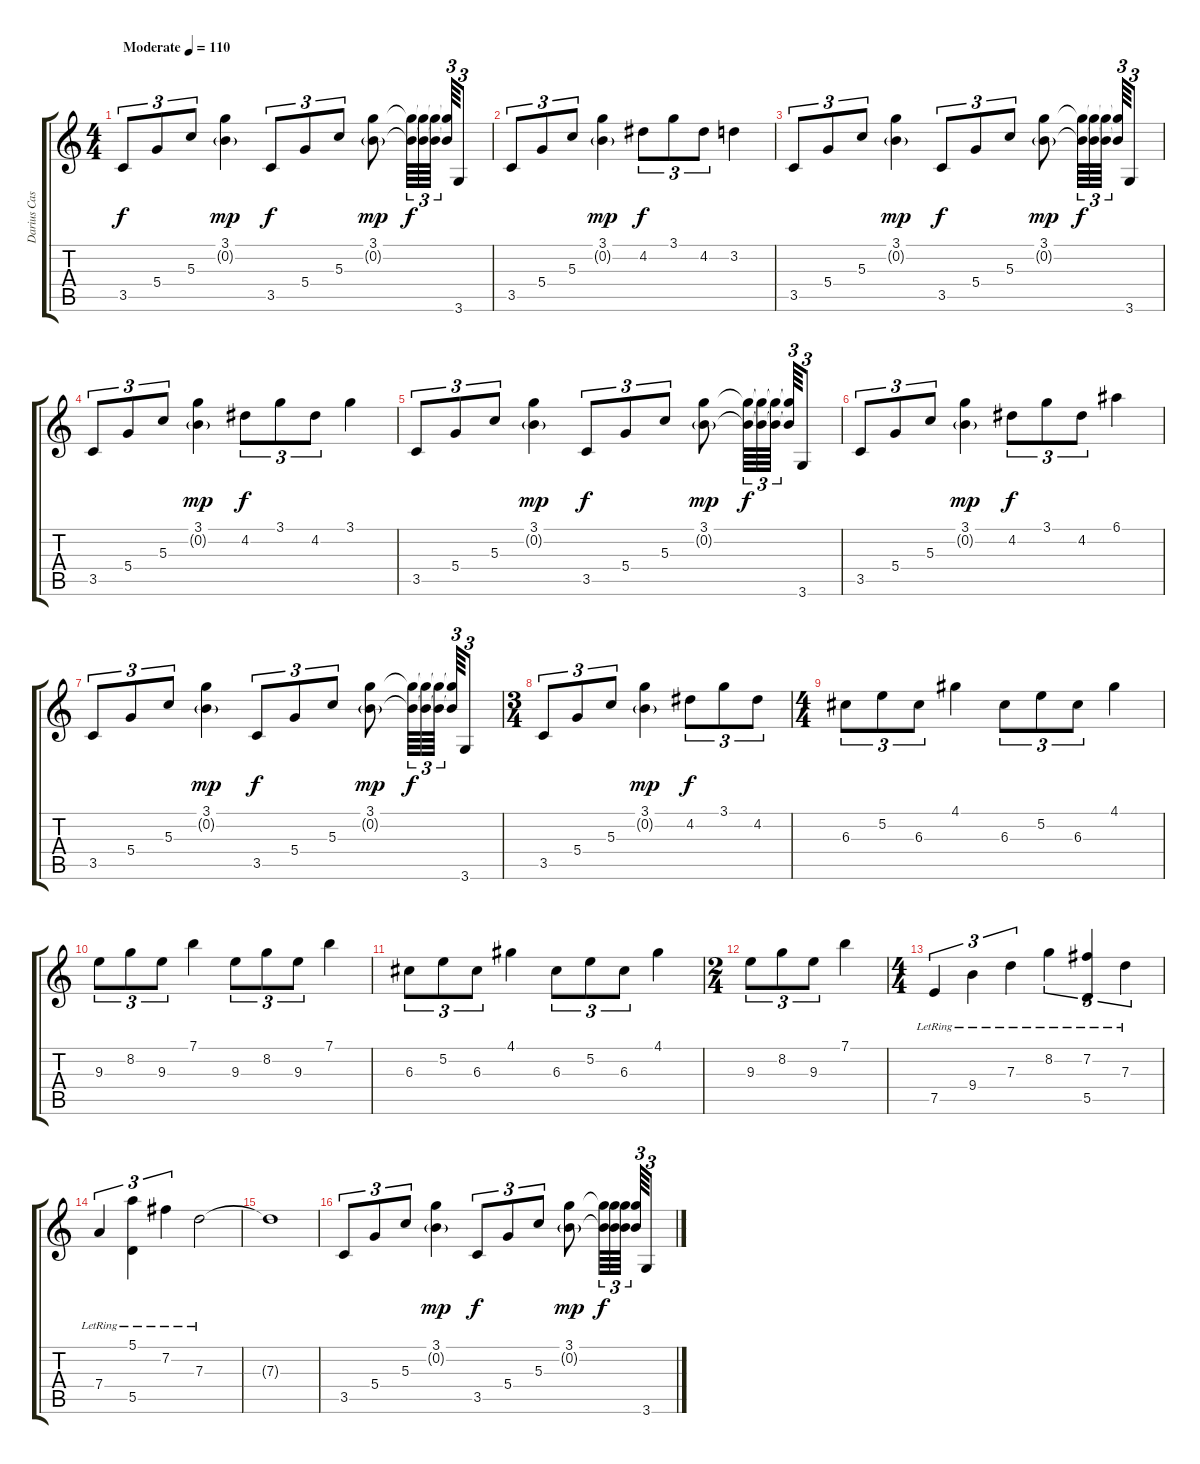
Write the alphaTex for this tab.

\track ("Darius Castellolf IV" "Darius Cas") {instrument acousticguitarsteel}
\staff {score tabs}
\tuning (E4 B3 G3 D3 A2 E2) {hide}
\ts (4 4)
\tempo (110 "Moderate")
\clef g2
\ks c
3.5.8{tu (3 2) dy f instrument acousticguitarsteel} 5.4.8{tu (3 2)} 5.3.8{tu (3 2)} (3.1 0.2{g}).4{dy mp} 3.5.8{tu (3 2) dy f} 5.4.8{tu (3 2)} 5.3.8{tu (3 2)} (3.1 0.2{g}).8{dy mp} (3.1{t} 0.2{t}).64{tu (3 2) dy f} (3.1{t} 0.2{t}).64{tu (3 2)} (3.1{t} 0.2{t}).64{tu (3 2) beam splitsecondary} (3.1{t} 0.2{t}).64{tu (3 2)} 3.6.8{tu (3 2)} |
3.5.8{tu (3 2)} 5.4.8{tu (3 2)} 5.3.8{tu (3 2)} (3.1 0.2{g}).4{dy mp} 4.2.8{tu (3 2) dy f} 3.1.8{tu (3 2)} 4.2.8{tu (3 2)} 3.2.4 |
3.5.8{tu (3 2)} 5.4.8{tu (3 2)} 5.3.8{tu (3 2)} (3.1 0.2{g}).4{dy mp} 3.5.8{tu (3 2) dy f} 5.4.8{tu (3 2)} 5.3.8{tu (3 2)} (3.1 0.2{g}).8{dy mp} (3.1{t} 0.2{t}).64{tu (3 2) dy f} (3.1{t} 0.2{t}).64{tu (3 2)} (3.1{t} 0.2{t}).64{tu (3 2) beam splitsecondary} (3.1{t} 0.2{t}).64{tu (3 2)} 3.6.8{tu (3 2)} |
3.5.8{tu (3 2)} 5.4.8{tu (3 2)} 5.3.8{tu (3 2)} (3.1 0.2{g}).4{dy mp} 4.2.8{tu (3 2) dy f} 3.1.8{tu (3 2)} 4.2.8{tu (3 2)} 3.1.4 |
3.5.8{tu (3 2)} 5.4.8{tu (3 2)} 5.3.8{tu (3 2)} (3.1 0.2{g}).4{dy mp} 3.5.8{tu (3 2) dy f} 5.4.8{tu (3 2)} 5.3.8{tu (3 2)} (3.1 0.2{g}).8{dy mp} (3.1{t} 0.2{t}).64{tu (3 2) dy f} (3.1{t} 0.2{t}).64{tu (3 2)} (3.1{t} 0.2{t}).64{tu (3 2) beam splitsecondary} (3.1{t} 0.2{t}).64{tu (3 2)} 3.6.8{tu (3 2)} |
3.5.8{tu (3 2)} 5.4.8{tu (3 2)} 5.3.8{tu (3 2)} (3.1 0.2{g}).4{dy mp} 4.2.8{tu (3 2) dy f} 3.1.8{tu (3 2)} 4.2.8{tu (3 2)} 6.1.4 |
3.5.8{tu (3 2)} 5.4.8{tu (3 2)} 5.3.8{tu (3 2)} (3.1 0.2{g}).4{dy mp} 3.5.8{tu (3 2) dy f} 5.4.8{tu (3 2)} 5.3.8{tu (3 2)} (3.1 0.2{g}).8{dy mp} (3.1{t} 0.2{t}).64{tu (3 2) dy f} (3.1{t} 0.2{t}).64{tu (3 2)} (3.1{t} 0.2{t}).64{tu (3 2) beam splitsecondary} (3.1{t} 0.2{t}).64{tu (3 2)} 3.6.8{tu (3 2)} |
\ts (3 4)
3.5.8{tu (3 2)} 5.4.8{tu (3 2)} 5.3.8{tu (3 2)} (3.1 0.2{g}).4{dy mp} 4.2.8{tu (3 2) dy f} 3.1.8{tu (3 2)} 4.2.8{tu (3 2)} |
\ts (4 4)
6.3.8{tu (3 2)} 5.2.8{tu (3 2)} 6.3.8{tu (3 2)} 4.1.4 6.3.8{tu (3 2)} 5.2.8{tu (3 2)} 6.3.8{tu (3 2)} 4.1.4 |
9.3.8{tu (3 2)} 8.2.8{tu (3 2)} 9.3.8{tu (3 2)} 7.1.4 9.3.8{tu (3 2)} 8.2.8{tu (3 2)} 9.3.8{tu (3 2)} 7.1.4 |
6.3.8{tu (3 2)} 5.2.8{tu (3 2)} 6.3.8{tu (3 2)} 4.1.4 6.3.8{tu (3 2)} 5.2.8{tu (3 2)} 6.3.8{tu (3 2)} 4.1.4 |
\ts (2 4)
9.3.8{tu (3 2)} 8.2.8{tu (3 2)} 9.3.8{tu (3 2)} 7.1.4 |
\ts (4 4)
7.5{lr}.4{tu (3 2)} 9.4{lr}.4{tu (3 2)} 7.3{lr}.4{tu (3 2)} 8.2{lr}.4{tu (3 2)} (7.2{lr} 5.5{lr}).4{tu (3 2)} 7.3{lr}.4{tu (3 2)} |
7.4{lr}.4{tu (3 2)} (5.1{lr} 5.5{lr}).4{tu (3 2)} 7.2{lr}.4{tu (3 2)} 7.3{lr}.2 |
7.3{t}.1 |
3.5.8{tu (3 2)} 5.4.8{tu (3 2)} 5.3.8{tu (3 2)} (3.1 0.2{g}).4{dy mp} 3.5.8{tu (3 2) dy f} 5.4.8{tu (3 2)} 5.3.8{tu (3 2)} (3.1 0.2{g}).8{dy mp} (3.1{t} 0.2{t}).64{tu (3 2) dy f} (3.1{t} 0.2{t}).64{tu (3 2)} (3.1{t} 0.2{t}).64{tu (3 2) beam splitsecondary} (3.1{t} 0.2{t}).64{tu (3 2)} 3.6.8{tu (3 2)}
